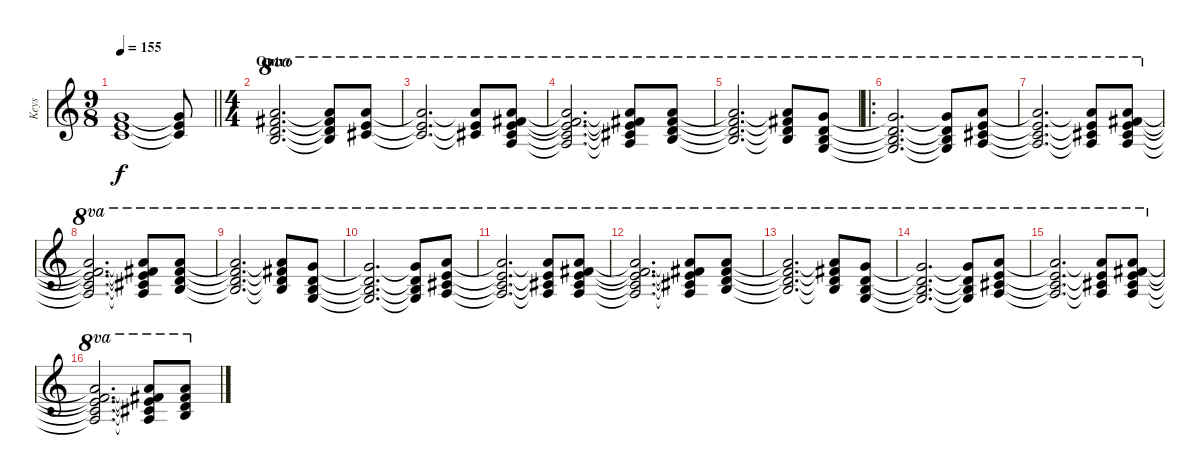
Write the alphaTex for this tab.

\track ("Keys" "Keys") {instrument electricpiano1}
\staff {score}
\tuning (E4 B3 G3 D3 A2 E2 B1) {hide}
\ts (9 8)
\tempo 155
\clef g2
\barLineRight lightlight
\ks c
(0.1{t} 1.2{t} 12.3{t}).1{dy f} (0.1{t} 1.2{t} 12.3{t}).8 |
\ts (4 4)
\section ("" "Outro")
(17.1 19.2 19.3 21.4).2{d ot 8va instrument stringensemble1} (17.1{t} 19.2{t} 19.3{t} 21.4{t}).8{ot 8va} (17.1 17.2 18.3).8{ot 8va} |
(17.1{t} 17.2{t} 18.3{t}).2{d ot 8va} (17.1{t} 17.2{t} 18.3{t}).8{ot 8va} (5.1 17.2 26.3 28.4 28.5).8{ot 8va} |
(5.1{t} 17.2{t} 26.3{t} 28.4{t} 28.5{t}).2{d ot 8va} (5.1{t} 17.2{t} 26.3{t} 28.4{t} 28.5{t}).8{ot 8va} (17.1 19.2 19.3 21.4).8{ot 8va} |
(17.1{t} 19.2{t} 19.3{t} 21.4{t}).2{d ot 8va} (17.1{t} 19.2{t} 19.3{t} 21.4{t}).8{ot 8va} (3.1 12.2 19.3 29.4).8{ot 8va} |
\ro
(3.1{t} 12.2{t} 19.3{t} 29.4{t}).2{d ot 8va} (3.1{t} 12.2{t} 19.3{t} 29.4{t}).8{ot 8va} (5.1 14.2 26.3 26.4).8{ot 8va} |
(5.1{t} 14.2{t} 26.3{t} 26.4{t}).2{d ot 8va} (5.1{t} 14.2{t} 26.3{t} 26.4{t}).8{ot 8va} (5.1 17.2 26.3 28.4 28.5).8{ot 8va} |
(5.1{t} 17.2{t} 26.3{t} 28.4{t} 28.5{t}).2{d ot 8va} (5.1{t} 17.2{t} 26.3{t} 28.4{t} 28.5{t}).8{ot 8va} (17.1 19.2 19.3 21.4).8{ot 8va} |
(17.1{t} 19.2{t} 19.3{t} 21.4{t}).2{d ot 8va} (17.1{t} 19.2{t} 19.3{t} 21.4{t}).8{ot 8va} (3.1 12.2 19.3 29.4).8{ot 8va} |
(3.1{t} 12.2{t} 19.3{t} 29.4{t}).2{d ot 8va} (3.1{t} 12.2{t} 19.3{t} 29.4{t}).8{ot 8va} (5.1 14.2 26.3 26.4).8{ot 8va} |
(5.1{t} 14.2{t} 26.3{t} 26.4{t}).2{d ot 8va} (5.1{t} 14.2{t} 26.3{t} 26.4{t}).8{ot 8va} (5.1 17.2 26.3 28.4 28.5).8{ot 8va} |
(5.1{t} 17.2{t} 26.3{t} 28.4{t} 28.5{t}).2{d ot 8va} (5.1{t} 17.2{t} 26.3{t} 28.4{t} 28.5{t}).8{ot 8va} (17.1 19.2 19.3 21.4).8{ot 8va} |
(17.1{t} 19.2{t} 19.3{t} 21.4{t}).2{d ot 8va} (17.1{t} 19.2{t} 19.3{t} 21.4{t}).8{ot 8va} (3.1 12.2 19.3 29.4).8{ot 8va} |
(3.1{t} 12.2{t} 19.3{t} 29.4{t}).2{d ot 8va} (3.1{t} 12.2{t} 19.3{t} 29.4{t}).8{ot 8va} (5.1 14.2 26.3 26.4).8{ot 8va} |
(5.1{t} 14.2{t} 26.3{t} 26.4{t}).2{d ot 8va} (5.1{t} 14.2{t} 26.3{t} 26.4{t}).8{ot 8va} (5.1 17.2 26.3 28.4 28.5).8{ot 8va} |
(5.1{t} 17.2{t} 26.3{t} 28.4{t} 28.5{t}).2{d ot 8va} (5.1{t} 17.2{t} 26.3{t} 28.4{t} 28.5{t}).8{ot 8va} (17.1 19.2 19.3 21.4).8{ot 8va}
